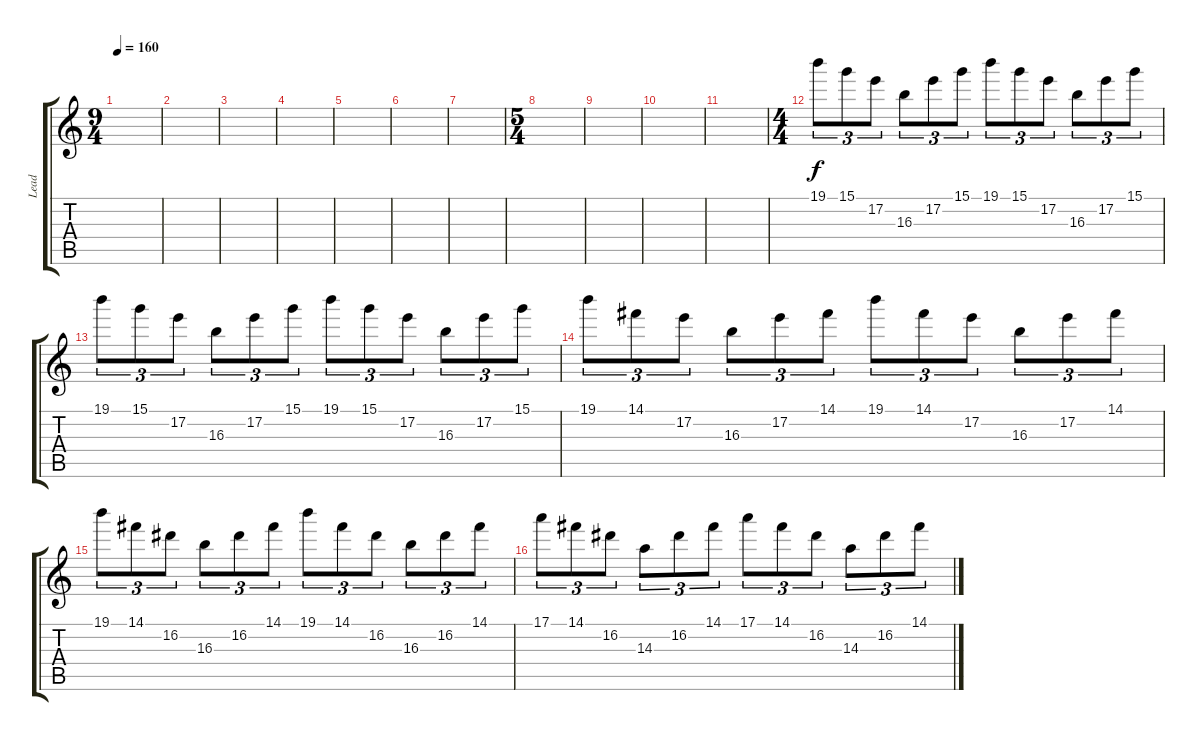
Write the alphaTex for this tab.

\track ("Lead" "Lead") {instrument overdrivenguitar}
\staff {score tabs}
\tuning (E4 B3 G3 D3 A2 E2) {hide}
\ts (9 4)
\tempo 160
\clef g2
\ks c
|
|
|
|
|
|
|
\ts (5 4)
|
|
|
|
\ts (4 4)
19.1.8{tu (3 2)} 15.1.8{tu (3 2)} 17.2.8{tu (3 2)} 16.3.8{tu (3 2)} 17.2.8{tu (3 2)} 15.1.8{tu (3 2)} 19.1.8{tu (3 2)} 15.1.8{tu (3 2)} 17.2.8{tu (3 2)} 16.3.8{tu (3 2)} 17.2.8{tu (3 2)} 15.1.8{tu (3 2)} |
19.1.8{tu (3 2)} 15.1.8{tu (3 2)} 17.2.8{tu (3 2)} 16.3.8{tu (3 2)} 17.2.8{tu (3 2)} 15.1.8{tu (3 2)} 19.1.8{tu (3 2)} 15.1.8{tu (3 2)} 17.2.8{tu (3 2)} 16.3.8{tu (3 2)} 17.2.8{tu (3 2)} 15.1.8{tu (3 2)} |
19.1.8{tu (3 2)} 14.1.8{tu (3 2)} 17.2.8{tu (3 2)} 16.3.8{tu (3 2)} 17.2.8{tu (3 2)} 14.1.8{tu (3 2)} 19.1.8{tu (3 2)} 14.1.8{tu (3 2)} 17.2.8{tu (3 2)} 16.3.8{tu (3 2)} 17.2.8{tu (3 2)} 14.1.8{tu (3 2)} |
19.1.8{tu (3 2)} 14.1.8{tu (3 2)} 16.2.8{tu (3 2)} 16.3.8{tu (3 2)} 16.2.8{tu (3 2)} 14.1.8{tu (3 2)} 19.1.8{tu (3 2)} 14.1.8{tu (3 2)} 16.2.8{tu (3 2)} 16.3.8{tu (3 2)} 16.2.8{tu (3 2)} 14.1.8{tu (3 2)} |
17.1.8{tu (3 2)} 14.1.8{tu (3 2)} 16.2.8{tu (3 2)} 14.3.8{tu (3 2)} 16.2.8{tu (3 2)} 14.1.8{tu (3 2)} 17.1.8{tu (3 2)} 14.1.8{tu (3 2)} 16.2.8{tu (3 2)} 14.3.8{tu (3 2)} 16.2.8{tu (3 2)} 14.1.8{tu (3 2)}
